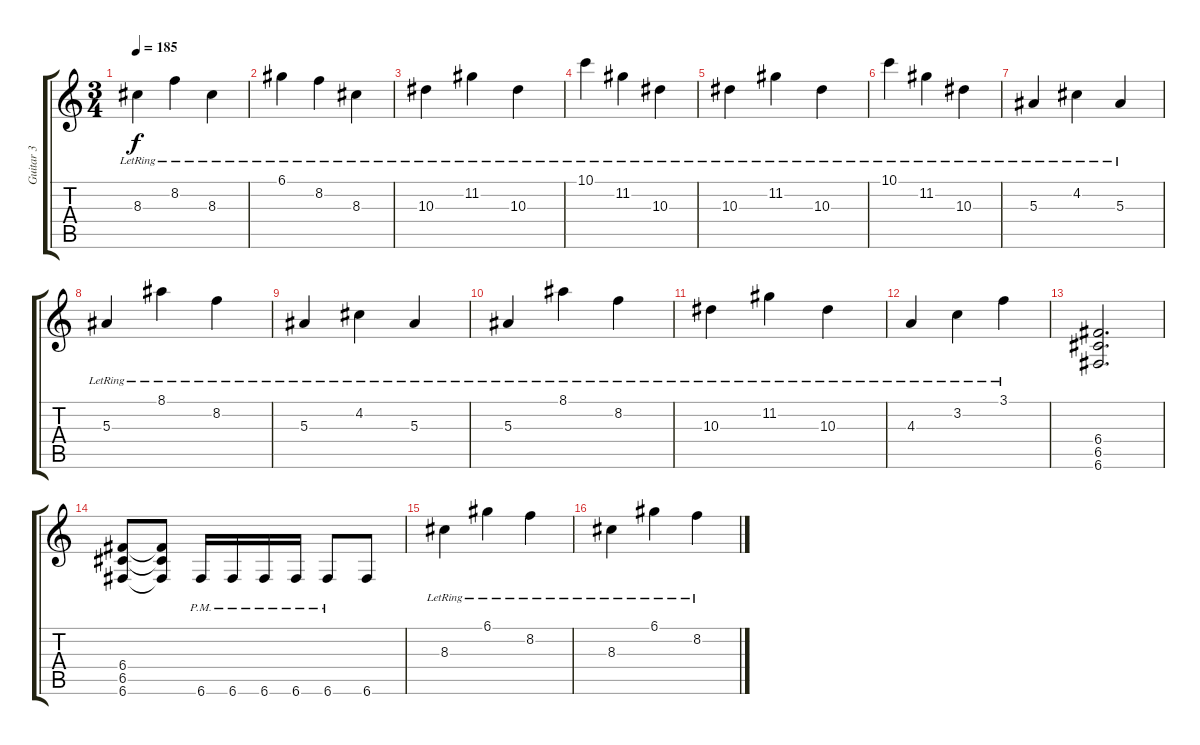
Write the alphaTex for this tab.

\track ("Guitar 3" "Guitar 3") {instrument distortionguitar}
\staff {score tabs}
\tuning (D4 A3 F3 C3 G2 C2) {hide}
\ts (3 4)
\tempo 185
\clef g2
\ks c
8.3{lr}.4{dy f} 8.2{lr}.4 8.3{lr}.4 |
6.1{lr}.4 8.2{lr}.4 8.3{lr}.4 |
10.3{lr}.4 11.2{lr}.4 10.3{lr}.4 |
10.1{lr}.4 11.2{lr}.4 10.3{lr}.4 |
10.3{lr}.4 11.2{lr}.4 10.3{lr}.4 |
10.1{lr}.4 11.2{lr}.4 10.3{lr}.4 |
5.3{lr}.4 4.2{lr}.4 5.3{lr}.4 |
5.3{lr}.4 8.1{lr}.4 8.2{lr}.4 |
5.3{lr}.4 4.2{lr}.4 5.3{lr}.4 |
5.3{lr}.4 8.1{lr}.4 8.2{lr}.4 |
10.3{lr}.4 11.2{lr}.4 10.3{lr}.4 |
4.3{lr}.4 3.2{lr}.4 3.1{lr}.4 |
(6.4 6.5 6.6).2{d} |
(6.4 6.5 6.6).8 (6.4{t} 6.5{t} 6.6{t}).8 6.6{pm}.16 6.6{pm}.16 6.6{pm}.16 6.6{pm}.16 6.6{pm}.8 6.6.8 |
8.3{lr}.4 6.1{lr}.4 8.2{lr}.4 |
8.3{lr}.4 6.1{lr}.4 8.2{lr}.4
